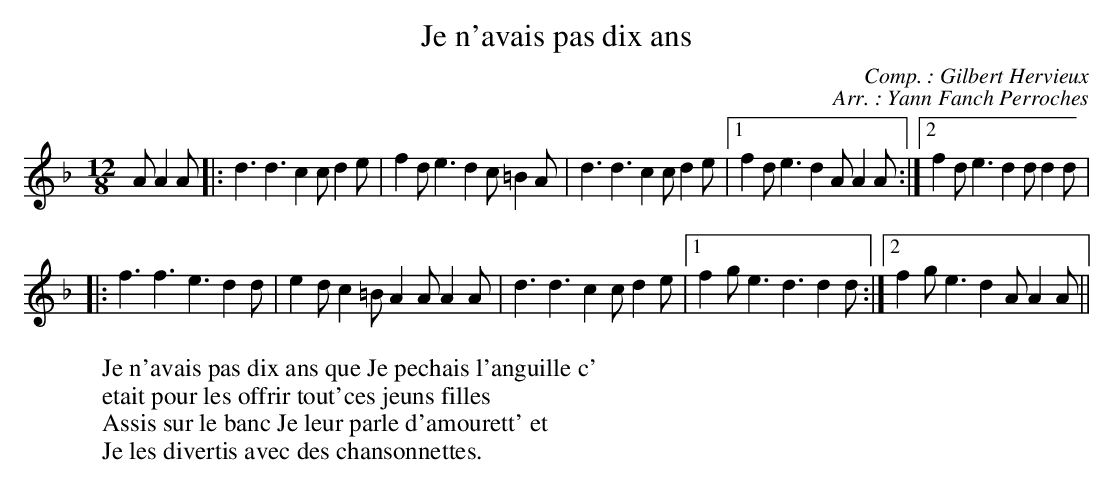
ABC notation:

X:1
T:Je n'avais pas dix ans
C:Comp. : Gilbert Hervieux
C:Arr. : Yann Fanch Perroches
L:1/8
M:12/8
W:Je n'avais pas dix ans que Je pechais l'anguille c'
W:etait pour les offrir tout'ces jeuns filles
W:Assis sur le banc Je leur parle d'amourett' et
W:Je les divertis avec des chansonnettes.
K:Dm
A A2 A |:d3 d3 c2 c d2 e |f2 d e3 d2 c =B2 A |d3 d3 c2 c d2 e |1f2 d e3 d2 A A2 A:|2f2 d e3 d2 d d2 d|
|:f3 f3 e3 d2 d |e2 d c2 =B A2 A A2 A |d3 d3 c2 c d2 e |1f2 g e3 d3 d2d :|2f2 g e3 d2 A A2 A||
